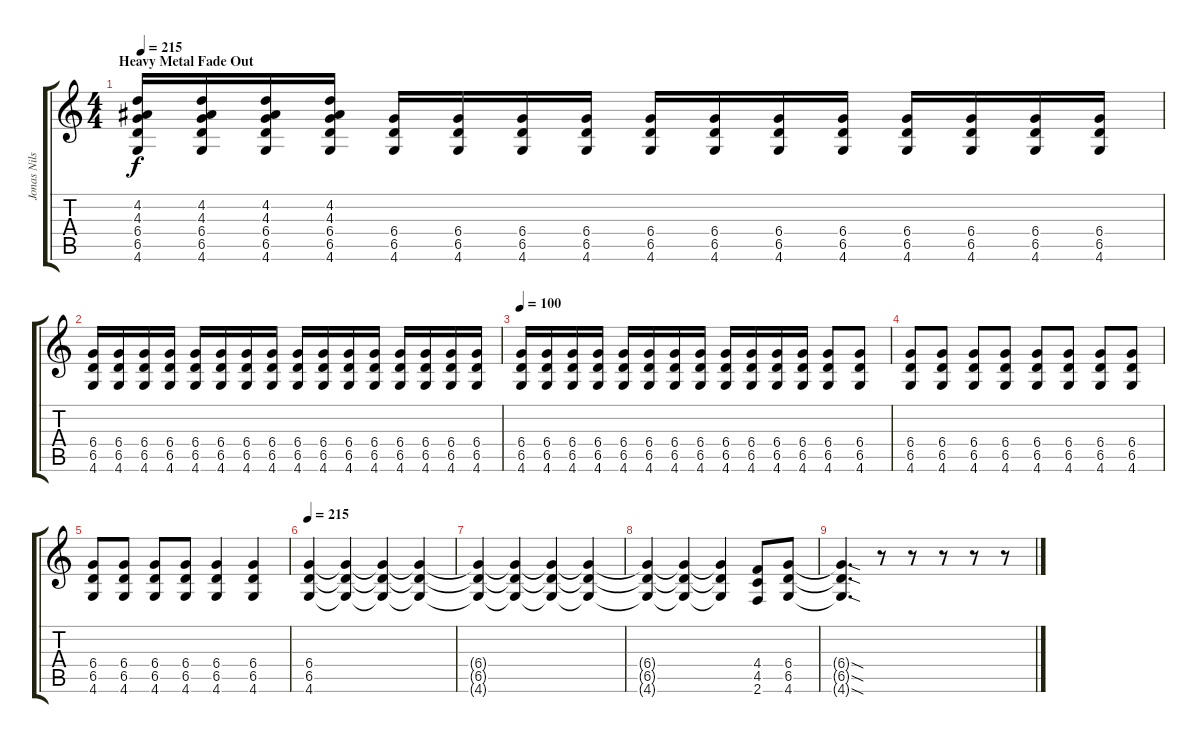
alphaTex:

\track ("Jonas Nilsson       (Lead Guitar)" "Jonas Nils") {instrument distortionguitar}
\staff {score tabs}
\tuning (Eb4 Bb3 Gb3 Db3 Ab2 Eb2) {hide}
\ts (4 4)
\section ("" "Heavy Metal Fade Out")
\tempo 215
\clef g2
\ks c
(4.2 4.3 6.4 6.5 4.6).16{dy f} (4.2 4.3 6.4 6.5 4.6).16 (4.2 4.3 6.4 6.5 4.6).16 (4.2 4.3 6.4 6.5 4.6).16 (6.4 6.5 4.6).16 (6.4 6.5 4.6).16 (6.4 6.5 4.6).16 (6.4 6.5 4.6).16 (6.4 6.5 4.6).16 (6.4 6.5 4.6).16 (6.4 6.5 4.6).16 (6.4 6.5 4.6).16 (6.4 6.5 4.6).16 (6.4 6.5 4.6).16 (6.4 6.5 4.6).16 (6.4 6.5 4.6).16 |
(6.4 6.5 4.6).16 (6.4 6.5 4.6).16 (6.4 6.5 4.6).16 (6.4 6.5 4.6).16 (6.4 6.5 4.6).16 (6.4 6.5 4.6).16 (6.4 6.5 4.6).16 (6.4 6.5 4.6).16 (6.4 6.5 4.6).16 (6.4 6.5 4.6).16 (6.4 6.5 4.6).16 (6.4 6.5 4.6).16 (6.4 6.5 4.6).16 (6.4 6.5 4.6).16 (6.4 6.5 4.6).16 (6.4 6.5 4.6).16 |
\tempo 100
(6.4 6.5 4.6).16 (6.4 6.5 4.6).16 (6.4 6.5 4.6).16 (6.4 6.5 4.6).16 (6.4 6.5 4.6).16 (6.4 6.5 4.6).16 (6.4 6.5 4.6).16 (6.4 6.5 4.6).16 (6.4 6.5 4.6).16 (6.4 6.5 4.6).16 (6.4 6.5 4.6).16 (6.4 6.5 4.6).16 (6.4 6.5 4.6).8 (6.4 6.5 4.6).8 |
(6.4 6.5 4.6).8 (6.4 6.5 4.6).8 (6.4 6.5 4.6).8 (6.4 6.5 4.6).8 (6.4 6.5 4.6).8 (6.4 6.5 4.6).8 (6.4 6.5 4.6).8 (6.4 6.5 4.6).8 |
(6.4 6.5 4.6).8 (6.4 6.5 4.6).8 (6.4 6.5 4.6).8 (6.4 6.5 4.6).8 (6.4 6.5 4.6).4 (6.4 6.5 4.6).4 |
\tempo 215
(6.4 6.5 4.6).4 (6.4{t} 6.5{t} 4.6{t}).4 (6.4{t} 6.5{t} 4.6{t}).4 (6.4{t} 6.5{t} 4.6{t}).4 |
(6.4{t} 6.5{t} 4.6{t}).4 (6.4{t} 6.5{t} 4.6{t}).4 (6.4{t} 6.5{t} 4.6{t}).4 (6.4{t} 6.5{t} 4.6{t}).4 |
(6.4{t} 6.5{t} 4.6{t}).4 (6.4{t} 6.5{t} 4.6{t}).4 (6.4{t} 6.5{t} 4.6{t}).4 (4.4 4.5 2.6).8 (6.4 6.5 4.6).8 |
(6.4{sod t} 6.5{sod t} 4.6{sod t}).4{d} r.8 r.8 r.8 r.8 r.8
